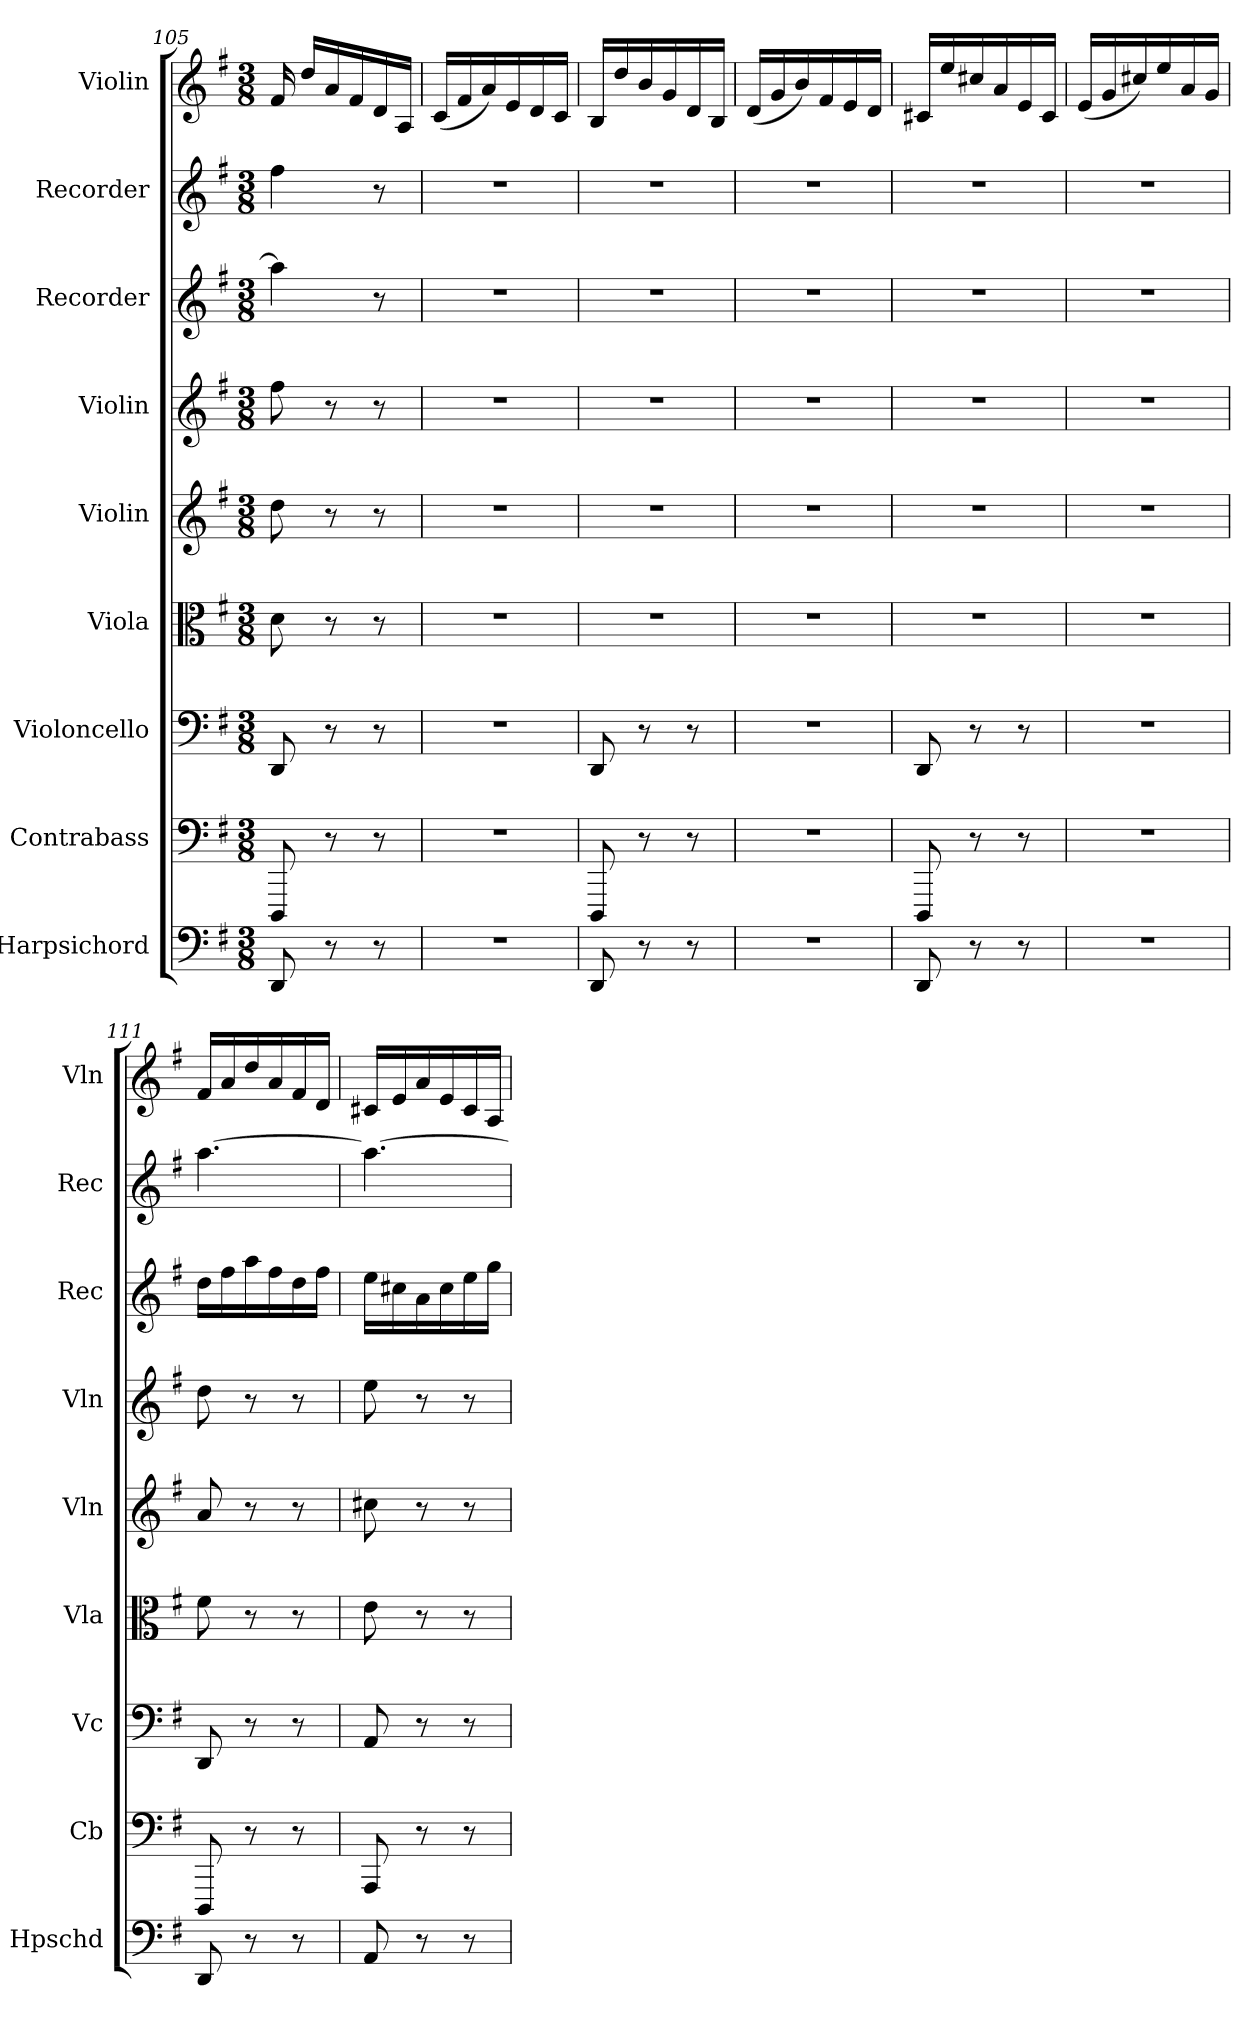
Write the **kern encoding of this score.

**kern	**kern	**kern	**kern	**kern	**kern	**kern	**kern	**kern
*part9	*part8	*part7	*part6	*part5	*part4	*part3	*part2	*part1
*staff9	*staff8	*staff7	*staff6	*staff5	*staff4	*staff3	*staff2	*staff1
*I"Harpsichord	*I"Contrabass	*I"Violoncello	*I"Viola	*I"Violin	*I"Violin	*I"Recorder	*I"Recorder	*I"Violin
*I'Hpschd	*I'Cb	*I'Vc	*I'Vla	*I'Vln	*I'Vln	*I'Rec	*I'Rec	*I'Vln
*clefF4	*clefF4	*clefF4	*clefC3	*clefG2	*clefG2	*clefG2	*clefG2	*clefG2
*	*ITrd7c12	*	*	*	*	*	*	*
*k[f#]	*k[f#]	*k[f#]	*k[f#]	*k[f#]	*k[f#]	*k[f#]	*k[f#]	*k[f#]
*G:	*G:	*G:	*G:	*G:	*G:	*G:	*G:	*G:
*M3/8	*M3/8	*M3/8	*M3/8	*M3/8	*M3/8	*M3/8	*M3/8	*M3/8
=105	=105	=105	=105	=105	=105	=105	=105	=105
8DD/	8DDDD/	8DD/	8d\	8dd\	8ff#\	4aa\]	4ff#\	16f#/
.	.	.	.	.	.	.	.	16dd/LL
8r	8r	8r	8r	8r	8r	.	.	16a/
.	.	.	.	.	.	.	.	16f#/
8r	8r	8r	8r	8r	8r	8r	8r	16d/
.	.	.	.	.	.	.	.	16A/JJ
=106	=106	=106	=106	=106	=106	=106	=106	=106
4.r	4.r	4.r	4.r	4.r	4.r	4.r	4.r	(16c/LL
.	.	.	.	.	.	.	.	16f#/
.	.	.	.	.	.	.	.	16a/)
.	.	.	.	.	.	.	.	16e/
.	.	.	.	.	.	.	.	16d/
.	.	.	.	.	.	.	.	16c/JJ
=107	=107	=107	=107	=107	=107	=107	=107	=107
8DD/	8DDDD/	8DD/	4.r	4.r	4.r	4.r	4.r	16B/LL
.	.	.	.	.	.	.	.	16dd/
8r	8r	8r	.	.	.	.	.	16b/
.	.	.	.	.	.	.	.	16g/
8r	8r	8r	.	.	.	.	.	16d/
.	.	.	.	.	.	.	.	16B/JJ
=108	=108	=108	=108	=108	=108	=108	=108	=108
4.r	4.r	4.r	4.r	4.r	4.r	4.r	4.r	(16d/LL
.	.	.	.	.	.	.	.	16g/
.	.	.	.	.	.	.	.	16b/)
.	.	.	.	.	.	.	.	16f#/
.	.	.	.	.	.	.	.	16e/
.	.	.	.	.	.	.	.	16d/JJ
=109	=109	=109	=109	=109	=109	=109	=109	=109
8DD/	8DDDD/	8DD/	4.r	4.r	4.r	4.r	4.r	16c#X/LL
.	.	.	.	.	.	.	.	16ee/
8r	8r	8r	.	.	.	.	.	16cc#X/
.	.	.	.	.	.	.	.	16a/
8r	8r	8r	.	.	.	.	.	16e/
.	.	.	.	.	.	.	.	16c#/JJ
=110	=110	=110	=110	=110	=110	=110	=110	=110
4.r	4.r	4.r	4.r	4.r	4.r	4.r	4.r	(16e/LL
.	.	.	.	.	.	.	.	16g/
.	.	.	.	.	.	.	.	16cc#X/)
.	.	.	.	.	.	.	.	16ee/
.	.	.	.	.	.	.	.	16a/
.	.	.	.	.	.	.	.	16g/JJ
=111	=111	=111	=111	=111	=111	=111	=111	=111
8DD/	8DDDD/	8DD/	8f#\	8a/	8dd\	16dd\LL	[4.aa\	16f#/LL
.	.	.	.	.	.	16ff#\	.	16a/
8r	8r	8r	8r	8r	8r	16aa\	.	16dd/
.	.	.	.	.	.	16ff#\	.	16a/
8r	8r	8r	8r	8r	8r	16dd\	.	16f#/
.	.	.	.	.	.	16ff#\JJ	.	16d/JJ
=112	=112	=112	=112	=112	=112	=112	=112	=112
8AA/	8AAAA/	8AA/	8e\	8cc#X\	8ee\	16ee\LL	4.aa\_	16c#X/LL
.	.	.	.	.	.	16cc#X\	.	16e/
8r	8r	8r	8r	8r	8r	16a\	.	16a/
.	.	.	.	.	.	16cc#\	.	16e/
8r	8r	8r	8r	8r	8r	16ee\	.	16c#/
.	.	.	.	.	.	16gg\JJ	.	16A/JJ
=	=	=	=	=	=	=	=	=
*-	*-	*-	*-	*-	*-	*-	*-	*-
